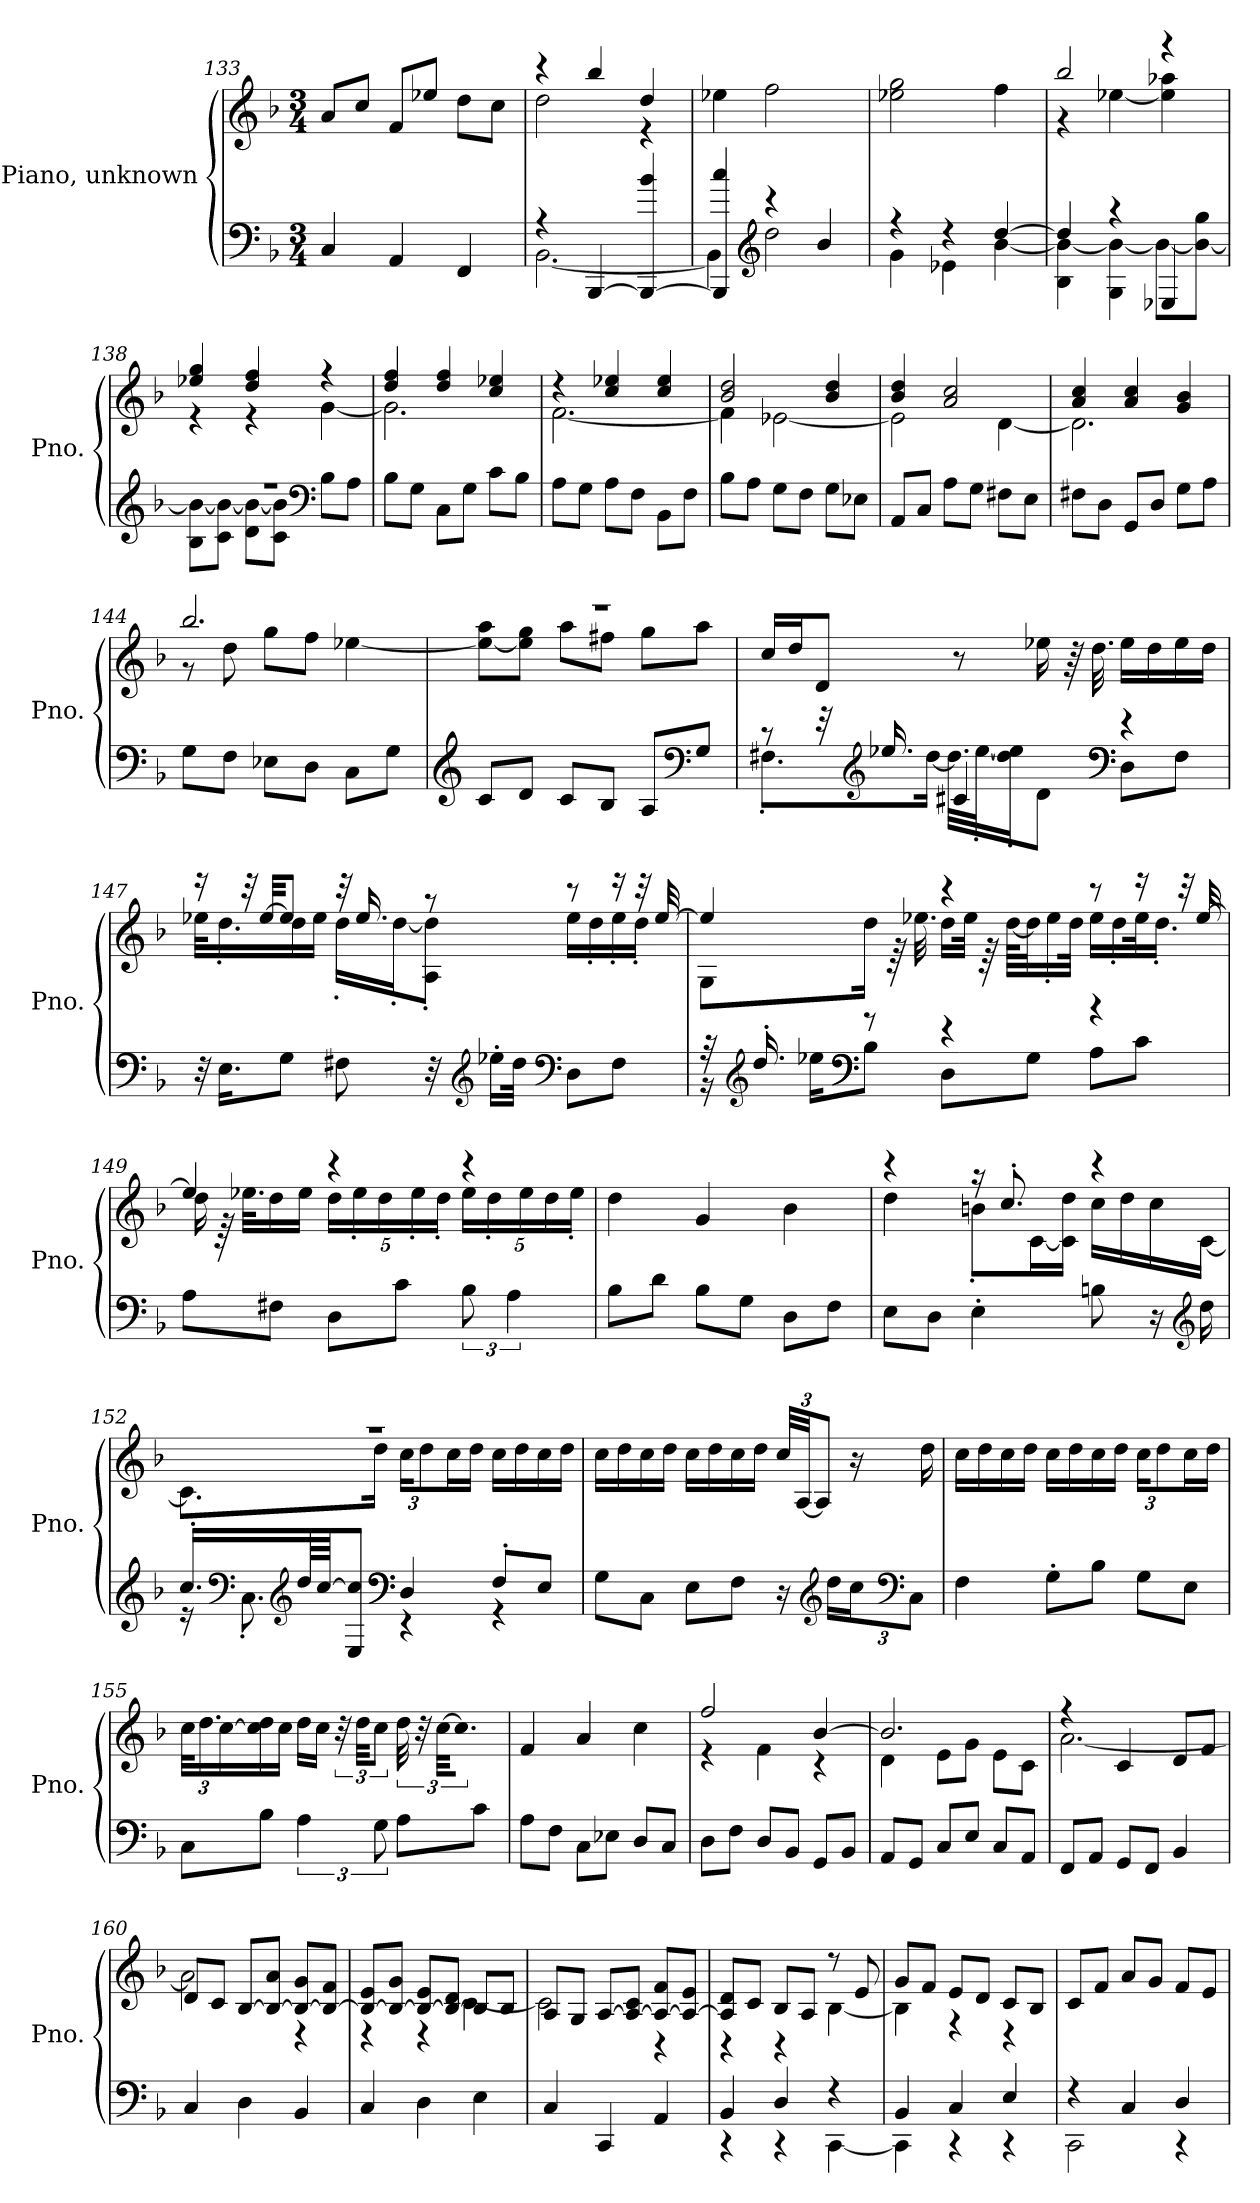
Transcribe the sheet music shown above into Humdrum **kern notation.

**kern	**kern
*part1	*part1
*staff2	*staff1
*I"Piano, unknown	*
*I'Pno.	*
*clefF4	*clefG2
*k[b-]	*k[b-]
*M3/4	*M3/4
=133	=133
4C/	8a/L
.	8cc/J
4AA/	8f/L
.	8ee-X/J
4FF/	8dd\L
.	8cc\J
=134	=134
*^	*^
4r	[2.BB-\	4r	2dd\
[4BBB-/	.	4bb-/	.
4BBB-/_ 4b-/	.	4dd/	4r
*	*	*v	*v
=135	=135	=135
4BBB-/] 4cc/	4BB-\]	4ee-X\
*clefG2	*	*
4r	2dd\	2ff\
4b-/	.	.
=136	=136	=136
4r	4g\	2ee-X\ 2gg\
4r	4e-X\	.
[4dd/	[4b-\	4ff\
=137	=137	=137
*	*	*^
4dd/]	4B-\ 4b-\_	2bb-/	4r
4r	4G\ 4b-\_	.	[4ee-X\
4E-X/	8b-\L_	4r	4ee-\] 4aa-X\
.	8b-\_ 8gg\J	.	.
!!LO:LB:g=z	!!
=138	=138	=138	=138
2.r	8B-\ 8b-\_L	4ee-X/ 4gg/	4r
.	8c\ 8b-\_J	.	.
.	8d\ 8b-\_L	4dd/ 4ff/	4r
.	8c\ 8b-\]J	.	.
*clefF4	*	*	*
.	8B-\L	4r	[4g\
.	8A\J	.	.
*v	*v	*	*
=139	=139	=139
8B-\L	4dd/ 4ff/	2.g\]
8G\J	.	.
8C\L	4dd/ 4ff/	.
8G\J	.	.
8c\L	4cc/ 4ee-X/	.
8B-\J	.	.
=140	=140	=140
8A\L	4r	[2.f\
8G\J	.	.
8A\L	4cc/ 4ee-X/	.
8F\J	.	.
8BB-\L	4cc/ 4ee-/	.
8F\J	.	.
=141	=141	=141
8B-\L	2b-/ 2dd/	4f\]
8A\J	.	.
8G\L	.	[2e-X\
8F\J	.	.
8G\L	4b-/ 4dd/	.
8E-X\J	.	.
=142	=142	=142
8AA/L	4b-/ 4dd/	2e-\]
8C/J	.	.
8A\L	2a/ 2cc/	.
8G\J	.	.
8F#X\L	.	[4d\
8E\J	.	.
!!LO:LB:g=z	!!
=143	=143	=143
8F#X\L	4a/ 4cc/	2.d\]
8D\J	.	.
8GG/L	4a/ 4cc/	.
8D/J	.	.
8G\L	4g/ 4b-/	.
8A\J	.	.
=144	=144	=144
8G\L	2.bb-/	8r
8F\J	.	8dd\
8E-X\L	.	8gg\L
8D\J	.	8ff\J
8C\L	.	[4ee-X\
8G\J	.	.
=145	=145	=145
*clefG2	*	*
8c/L	2.r	8ee-\_ 8aa\L
8d/J	.	8ee-\] 8gg\J
8c/L	.	8aa\L
8B-/J	.	8ff#X\J
8A/L	.	8gg\L
*clefF4	*	*
8G/J	.	8aa\J
*	*v	*v
!!LO:LB:g=z
=146	=146
*^	*
8r	8.F#X'\L	16cc/LL
.	.	16dd/J
32r	.	8d/J
*clefG2	*	*
16.ee-X/	.	.
.	[16dd\Jk	.
4c#X'/	32dd\LLL]	8r
.	[32ee-'\J	.
.	16dd\' 16ee-\]'J	.
.	8d\J	16ee-X\
.	.	64r
.	.	32.dd\
*clefF4	*	*
4r	8D\L	16ee-\LL
.	.	16dd\
.	8F#\J	16ee-\
.	.	16dd\JJ
*v	*v	*
=147	=147
*	*^
32r	16r	32ee-X\KLL
16.E\KL	.	16.dd'\
.	32r	.
.	[32ee-/KKL	.
8G\J	8ee-/J]	16dd\
.	.	16ee-\JJ
8F#X\	32r	16dd'\LL
.	16.ee-/	.
.	.	[16dd'\J
32r	8r	8A\' 8dd\]'J
*clefG2	*	*
16ee-X'\LL	.	.
32dd\JJk	.	.
*clefF4	*	*
8D\L	8r	16ee-\LL
.	.	16dd'\
8F#\J	16r	16ee-'\
.	32r	16dd'\JJ
.	[32ee-/	.
!!LO:PB:g=z	!!
=148	=148	=148
*^	*	*
32r	16r	4ee-/]	8G\L
*clefG2	*	*	*
16.dd'/	.	.	.
.	16ee-X\KL	.	.
*clefF4	*	*	*
8r	8B-\J	.	16dd\Jk
.	.	.	64r
.	.	.	32.ee-X\
4r	8D\L	4r	16dd\LL
.	.	.	32ee-\JJk
.	.	.	64r
.	.	.	[64dd\KLLL
.	8G\J	.	32dd\J]
.	.	.	16ee-'\
.	.	.	32dd\JJk
4r	8A\L	8r	16ee-\LL
.	.	.	16dd'\
.	8c\J	16r	32ee-\K
.	.	.	16.dd'\JJ
.	.	32r	.
.	.	[32ee-/	.
*v	*v	*	*
=149	=149	=149
8A\L	4ee-/]	16dd\
.	.	64r
.	.	32.ee-X\KLL
8F#X\J	.	16dd\
.	.	16ee-\JJ
*	*	*Xbrackettup
8D\L	4r	20dd\LL
.	.	20ee-'\
.	.	20dd\
8c\J	.	.
.	.	20ee-'\
.	.	20dd'\JJ
12B-\	4r	20ee-\LL
.	.	20dd'\
6A\	.	.
.	.	20ee-\
.	.	20dd\
.	.	20ee-'\JJ
*	*v	*v
!!LO:LB:g=z
=150	=150
8B-\L	4dd\
8d\J	.
8B-\L	4g/
8G\J	.
8D\L	4b-\
8F\J	.
=151	=151
*	*^
8E\L	4r	4dd\
8D\J	.	.
4E'\	16r	8bn'\L
.	8.cc'/	.
.	.	[16c\L
.	.	16c\] 16dd\JJ
8Bn\	4r	16cc\LL
.	.	16dd\
16r	.	16cc\
*clefG2	*	*
16dd\	.	[16c\JJ
=152	=152	=152
*^	*	*
16.cc'/LL	16r	2.r	8.c\L]
*clefF4	*	*	*
.	8.C'\	.	.
*clefG2	*	*	*
64dd/LL	.	.	.
[64cc/JJJ	.	.	.
8E/ 8cc/]J	.	.	.
.	.	.	16dd\Jk
*clefF4	*	*	*
4D/	4r	.	24cc\KL
.	.	.	12dd\
.	.	.	16cc\L
.	.	.	16dd\JJ
8F'/L	4r	.	16cc\LL
.	.	.	16dd\
8E/J	.	.	16cc\
.	.	.	16dd\JJ
*v	*v	*	*
*	*v	*v
!!LO:LB:g=z
=153	=153
8G\L	16cc\LL
.	16dd\
8C\J	16cc\
.	16dd\JJ
8E\L	16cc\LL
.	16dd\
8F\J	16cc\
.	16dd\JJ
16r	48cc/LLL
.	[48A/JJ
.	12A/J]
*clefG2	*
16dd\LL	.
*Xbrackettup	*
24cc\J	16r
*clefF4	*
12C\J	.
.	16dd\
=154	=154
4F\	16cc\LL
.	16dd\
.	16cc\
.	16dd\JJ
8G'\L	16cc\LL
.	16dd\
8B-\J	16cc\
.	16dd\JJ
8G\L	24cc\KL
.	12dd\
8E\J	16cc\L
.	16dd\JJ
=155	=155
8C\L	48cc\KLL
.	24.dd\
.	[24cc\
8B-\J	16cc\] 16dd\
.	16cc\JJ
*brackettup	*
6A\	16dd\LL
.	16cc\JJ
*	*brackettup
.	48r
.	48dd\KKL
12G\	12cc\J
8A\L	48dd\
.	48r
.	[48cc\KKL
.	8.cc\J]
8c\J	.
!!LO:LB:g=z
=156	=156
8A\L	4f/
8F\J	.
8C\L	4a/
8E-X\J	.
8D/L	4cc\
8C/J	.
=157	=157
*	*^
8D\L	2ff/	4r
8F\J	.	.
8D/L	.	4f\
8BB-/J	.	.
8GG/L	[4b-/	4r
8BB-/J	.	.
=158	=158	=158
8AA/L	2.b-/]	4d\
8GG/J	.	.
8C/L	.	8e\L
8E/J	.	8g\J
8C/L	.	8e\L
8AA/J	.	8c\J
=159	=159	=159
8FF/L	4r	[2.a\
8AA/J	.	.
8GG/L	4c/	.
8FF/J	.	.
4BB-/	8d/L	.
.	8f/J	.
=160	=160	=160
4C/	8d/L	2a\]
.	8c/J	.
4D\	[8B-/L	.
.	8B-/_ 8a/J	.
4BB-/	8B-/_ 8g/L	4r
.	8B-/_ 8f/J	.
!!LO:LB:g=z	!!
=161	=161	=161
4C/	8B-/_ 8e/L	4r
.	8B-/_ 8g/J	.
4D\	8B-/_ 8e/L	4r
.	8B-/_ 8d/J	.
4E\	8B-/L]	[4c\
.	8B-/J	.
=162	=162	=162
4C/	8A/L	2c\]
.	8G/J	.
4CC/	[8A/L	.
.	8A/_ 8c/J	.
4AA/	8A/_ 8f/L	4r
.	8A/_ 8e/J	.
=163	=163	=163
*^	*	*
4BB-/	4r	8A/] 8d/L	4r
.	.	8c/J	.
4D/	4r	8B-/L	4r
.	.	8A/J	.
4r	[4CC\	8r	[4B-\
.	.	8e/	.
=164	=164	=164	=164
4BB-/	4CC\]	8g/L	4B-\]
.	.	8f/J	.
4C/	4r	8e/L	4r
.	.	8d/J	.
4E/	4r	8c/L	4r
.	.	8B-/J	.
*	*	*v	*v
=165	=165	=165
4r	2CC\	8c/L
.	.	8f/J
4C/	.	8a/L
.	.	8g/J
4D/	4r	8f/L
.	.	8e/J
*v	*v	*
=	=
*-	*-
